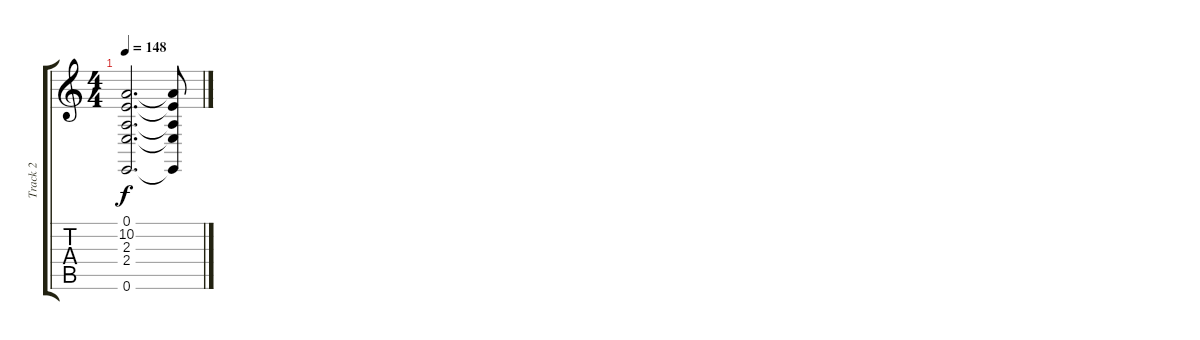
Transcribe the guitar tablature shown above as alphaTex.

\track ("Track 2" "Track 2") {instrument synthstrings1}
\staff {score tabs}
\tuning (E4 B3 G3 D3 A2 E2) {hide}
\ts (4 4)
\tempo 148
\clef g2
\ks c
(0.1{t} 10.2{t} 2.3{t} 2.4{t} 0.6{t}).2{d dy f} (0.1{t} 10.2{t} 2.3{t} 2.4{t} 0.6{t}).8
